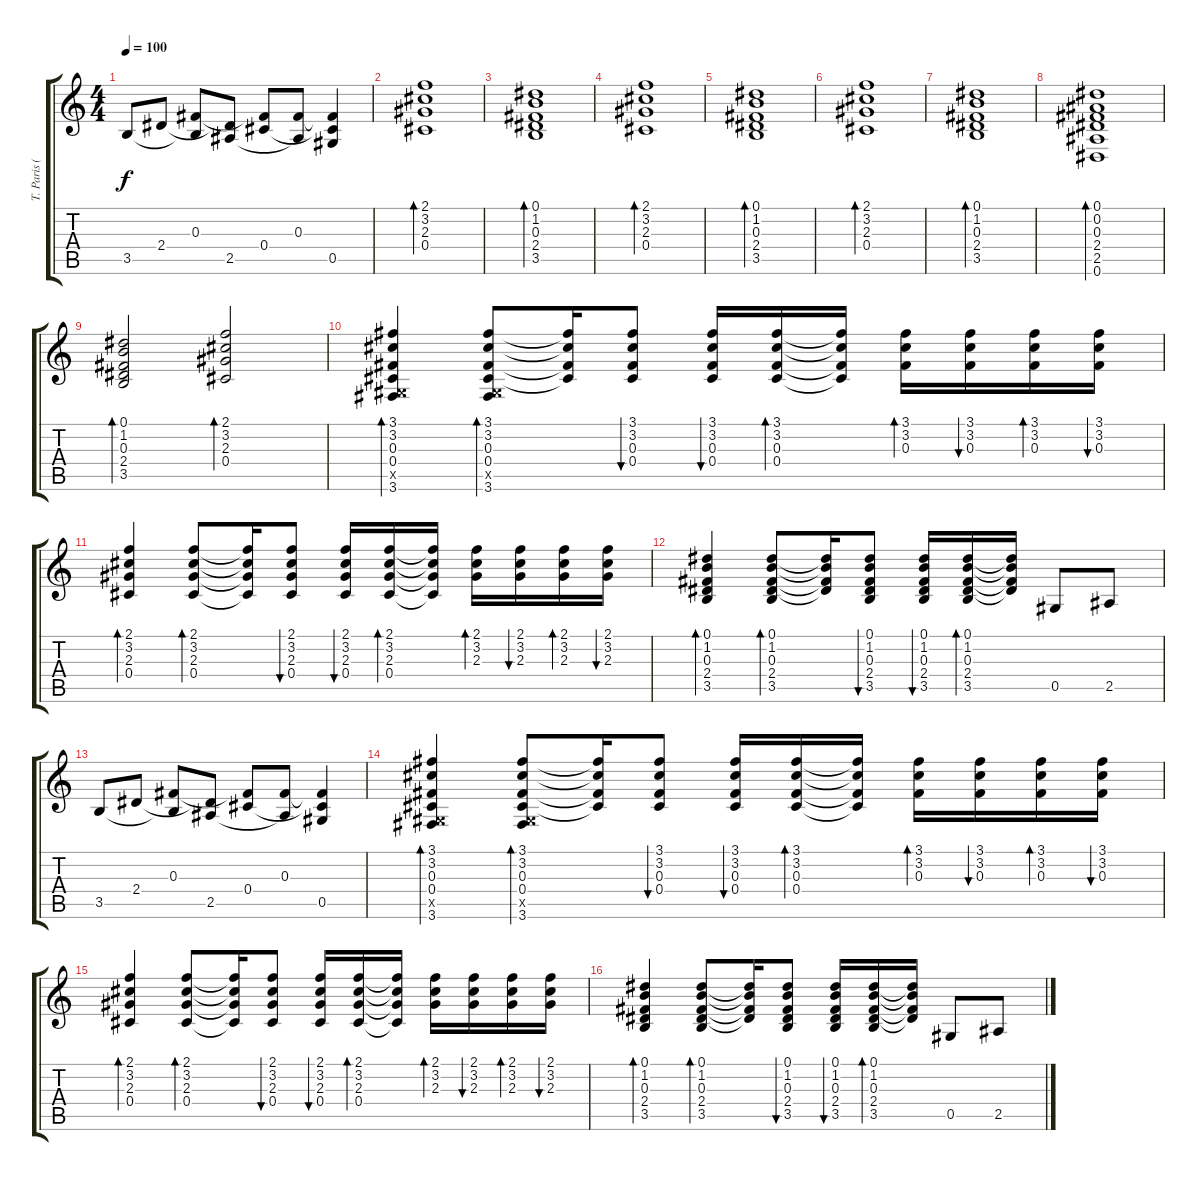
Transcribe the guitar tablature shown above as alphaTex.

\track ("T. Paris (acoustic)" "T. Paris (") {instrument acousticguitarsteel}
\staff {score tabs}
\tuning (Eb4 Bb3 Gb3 Db3 Ab2 Eb2) {hide}
\ts (4 4)
\tempo 100
\clef g2
\ks c
3.5.8{dy f} 2.4.8 (0.3 3.5{t}).8 (2.4{t} 2.5).8 (0.3{t} 0.4).8 (0.3 2.5{t}).8 (0.3{t} 0.4{t} 0.5).4 |
(2.1 3.2 2.3 0.4).1{bd 60 volume 10} |
(0.1 1.2 0.3 2.4 3.5).1{bd 60} |
(2.1 3.2 2.3 0.4).1{bd 60} |
(0.1 1.2 0.3 2.4 3.5).1{bd 60} |
(2.1 3.2 2.3 0.4).1{bd 60} |
(0.1 1.2 0.3 2.4 3.5).1{bd 60} |
(0.1 0.2 0.3 2.4 2.5 0.6).1{bd 60} |
(0.1 1.2 0.3 2.4 3.5).2{bd 60} (2.1 3.2 2.3 0.4).2{bd 60} |
(3.1 3.2 0.3 0.4 0.5{x} 3.6).4{bd 60 volume 7} (3.1 3.2 0.3 0.4 0.5{x} 3.6).8{bd 60} (3.1{t} 3.2{t} 0.3{t} 0.4{t}).16 (3.1 3.2 0.3 0.4).8{bu 60} (3.1 3.2 0.3 0.4).16{bu 60} (3.1 3.2 0.3 0.4).16{bd 60} (3.1{t} 3.2{t} 0.3{t} 0.4{t}).16 (3.1 3.2 0.3).16{bd 60} (3.1 3.2 0.3).16{bu 60} (3.1 3.2 0.3).16{bd 60} (3.1 3.2 0.3).16{bu 60} |
(2.1 3.2 2.3 0.4).4{bd 60} (2.1 3.2 2.3 0.4).8{bd 60} (2.1{t} 3.2{t} 2.3{t} 0.4{t}).16 (2.1 3.2 2.3 0.4).8{bu 60} (2.1 3.2 2.3 0.4).16{bu 60} (2.1 3.2 2.3 0.4).16{bd 60} (2.1{t} 3.2{t} 2.3{t} 0.4{t}).16 (2.1 3.2 2.3).16{bd 60} (2.1 3.2 2.3).16{bu 60} (2.1 3.2 2.3).16{bd 60} (2.1 3.2 2.3).16{bu 60} |
(0.1 1.2 0.3 2.4 3.5).4{bd 60} (0.1 1.2 0.3 2.4 3.5).8{bd 60} (0.1{t} 1.2{t} 0.3{t} 2.4{t}).16 (0.1 1.2 0.3 2.4 3.5).8{bu 60} (0.1 1.2 0.3 2.4 3.5).16{bu 60} (0.1 1.2 0.3 2.4 3.5).16{bd 60} (0.1{t} 1.2{t} 0.3{t} 2.4{t}).16 0.5.8 2.5.8 |
3.5.8 2.4.8 (0.3 3.5{t}).8 (2.4{t} 2.5).8 (0.3{t} 0.4).8 (0.3 2.5{t}).8 (0.3{t} 0.4{t} 0.5).4 |
(3.1 3.2 0.3 0.4 0.5{x} 3.6).4{bd 60} (3.1 3.2 0.3 0.4 0.5{x} 3.6).8{bd 60} (3.1{t} 3.2{t} 0.3{t} 0.4{t}).16 (3.1 3.2 0.3 0.4).8{bu 60} (3.1 3.2 0.3 0.4).16{bu 60} (3.1 3.2 0.3 0.4).16{bd 60} (3.1{t} 3.2{t} 0.3{t} 0.4{t}).16 (3.1 3.2 0.3).16{bd 60} (3.1 3.2 0.3).16{bu 60} (3.1 3.2 0.3).16{bd 60} (3.1 3.2 0.3).16{bu 60} |
(2.1 3.2 2.3 0.4).4{bd 60} (2.1 3.2 2.3 0.4).8{bd 60} (2.1{t} 3.2{t} 2.3{t} 0.4{t}).16 (2.1 3.2 2.3 0.4).8{bu 60} (2.1 3.2 2.3 0.4).16{bu 60} (2.1 3.2 2.3 0.4).16{bd 60} (2.1{t} 3.2{t} 2.3{t} 0.4{t}).16 (2.1 3.2 2.3).16{bd 60} (2.1 3.2 2.3).16{bu 60} (2.1 3.2 2.3).16{bd 60} (2.1 3.2 2.3).16{bu 60} |
(0.1 1.2 0.3 2.4 3.5).4{bd 60} (0.1 1.2 0.3 2.4 3.5).8{bd 60} (0.1{t} 1.2{t} 0.3{t} 2.4{t}).16 (0.1 1.2 0.3 2.4 3.5).8{bu 60} (0.1 1.2 0.3 2.4 3.5).16{bu 60} (0.1 1.2 0.3 2.4 3.5).16{bd 60} (0.1{t} 1.2{t} 0.3{t} 2.4{t}).16 0.5.8 2.5.8
